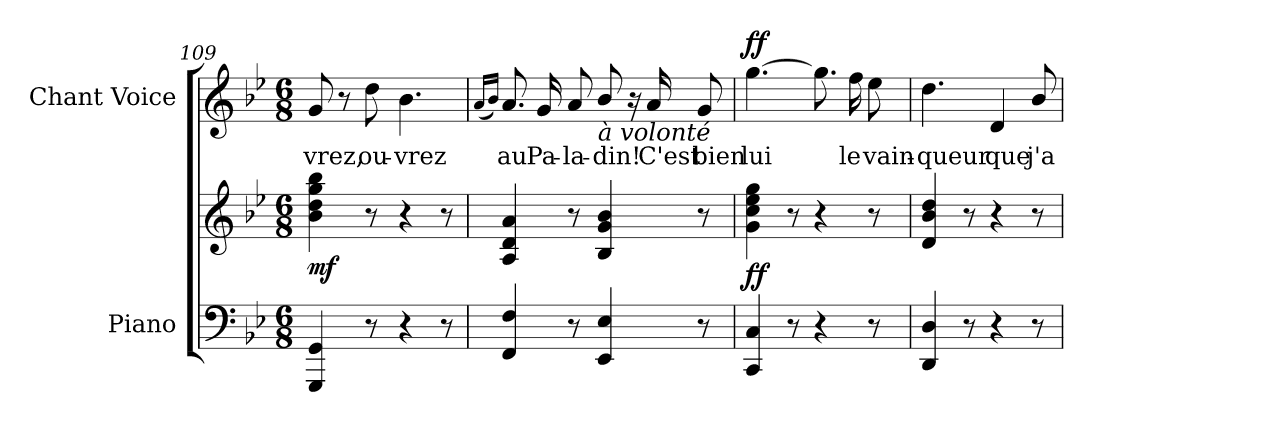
**kern	**kern	**dynam	**kern	**text	**dynam
*part2	*part2	*part2	*part1	*part1	*part1
*staff3	*staff2	*staff2/3	*staff1	*staff1	*staff1
*I"Piano	*	*	*I"Chant Voice	*	*
*I'Pno	*	*	*	*	*
*clefF4	*clefG2	*	*clefG2	*	*
*k[b-e-]	*k[b-e-]	*	*k[b-e-]	*	*
*M6/8	*M6/8	*	*M6/8	*	*
=109	=109	=109	=109	=109	=109
!	!	!LO:DY:b	!	!LO:LY:b	!
4GGG/ 4GG/	4b-\ 4dd\ 4gg\ 4bb-\	mf	8g/	-vrez,	.
.	.	.	8r	.	.
!	!	!	!	!LO:LY:b	!
8r	8r	.	8dd\	ou-	.
!	!	!	!	!LO:LY:b	!
4r	4r	.	4.b-\	-vrez	.
8r	8r	.	.	.	.
!!LO:LB:g=z
=110	=110	=110	=110	=110	=110
.	.	.	(16qa/LL	.	.
.	.	.	16qb-/JJ)	.	.
!	!	!	!	!LO:LY:b	!
4FF/ 4F/	4A/ 4d/ 4a/	.	8.a/	au	.
!	!	!	!	!LO:LY:b	!
.	.	.	16g/	Pa-	.
!	!	!	!	!LO:LY:b	!
8r	8r	.	8a/	-la-	.
!	!	!	!LO:TX:b:i:t=à volonté	!	!
!	!	!	!	!LO:LY:b	!
4EE-/ 4E-/	4B-/ 4g/ 4b-/	.	8b-/	-din!	.
.	.	.	16r	.	.
!	!	!	!	!LO:LY:b	!
.	.	.	16a/	C'est	.
!	!	!	!	!LO:LY:b	!
8r	8r	.	8g/	bien	.
=111	=111	=111	=111	=111	=111
!	!	!LO:DY:b	!	!LO:LY:b	!LO:DY:a
4CC/ 4C/	4g\ 4cc\ 4ee-\ 4gg\	ff	[4.gg\	lui	ff
8r	8r	.	.	.	.
4r	4r	.	8.gg\]	.	.
!	!	!	!	!LO:LY:b	!
.	.	.	16ff\	le	.
!	!	!	!	!LO:LY:b	!
8r	8r	.	8ee-\	vain-	.
=112	=112	=112	=112	=112	=112
!	!	!	!	!LO:LY:b	!
4DD/ 4D/	4d/ 4b-/ 4dd/	.	4.dd\	-queur	.
8r	8r	.	.	.	.
!	!	!	!	!LO:LY:b	!
4r	4r	.	4d/	que	.
!	!	!	!	!LO:LY:b	!
8r	8r	.	8b-/	j'a-	.
=	=	=	=	=	=
*-	*-	*-	*-	*-	*-
